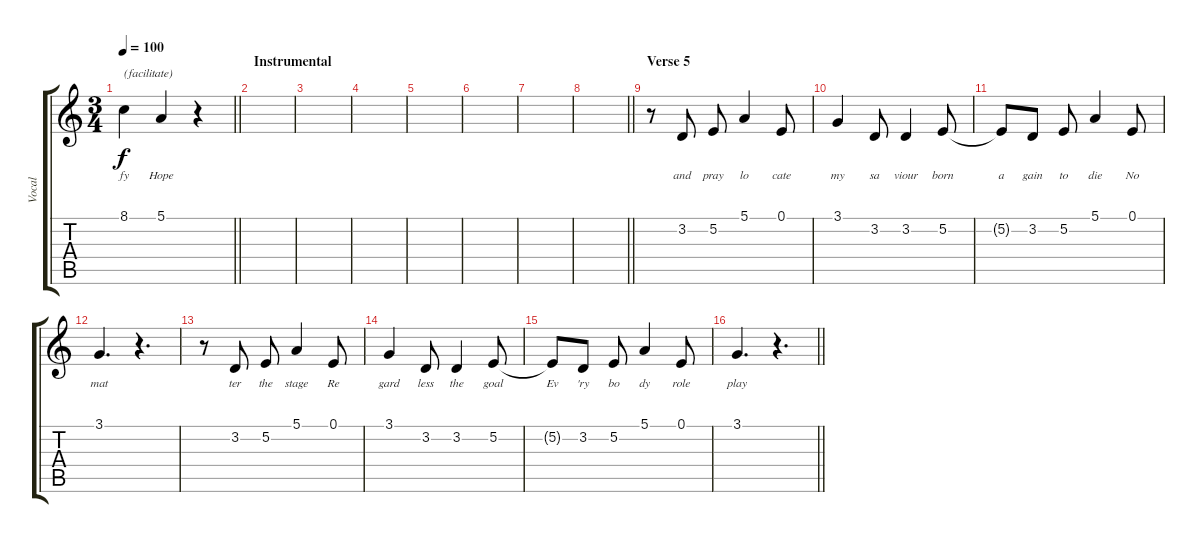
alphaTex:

\track ("Vocal" "Vocal") {instrument acousticgrandpiano}
\staff {score tabs}
\tuning (E4 B3 G3 D3 A2 E2) {hide}
\ts (3 4)
\tempo 100
\clef g2
\barLineRight lightlight
\ks c
8.1{t}.4{txt "(facilitate)" lyrics (0 "fy") lyrics (1 "") lyrics (2 "") lyrics (3 "") lyrics (4 "") dy f} 5.1.4{lyrics (0 "Hope") lyrics (1 "") lyrics (2 "") lyrics (3 "") lyrics (4 "")} r.4 |
\section ("" "Instrumental")
|
|
|
|
|
|
\barLineRight lightlight
|
\section ("" "Verse 5")
r.8 3.2.8{lyrics (0 "and") lyrics (1 "") lyrics (2 "") lyrics (3 "") lyrics (4 "")} 5.2.8{lyrics (0 "pray") lyrics (1 "") lyrics (2 "") lyrics (3 "") lyrics (4 "")} 5.1.4{lyrics (0 "lo") lyrics (1 "") lyrics (2 "") lyrics (3 "") lyrics (4 "")} 0.1.8{lyrics (0 "cate") lyrics (1 "") lyrics (2 "") lyrics (3 "") lyrics (4 "")} |
3.1.4{lyrics (0 "my") lyrics (1 "") lyrics (2 "") lyrics (3 "") lyrics (4 "")} 3.2.8{lyrics (0 "sa") lyrics (1 "") lyrics (2 "") lyrics (3 "") lyrics (4 "")} 3.2.4{lyrics (0 "viour") lyrics (1 "") lyrics (2 "") lyrics (3 "") lyrics (4 "")} 5.2.8{lyrics (0 "born") lyrics (1 "") lyrics (2 "") lyrics (3 "") lyrics (4 "")} |
5.2{t}.8{lyrics (0 "a") lyrics (1 "") lyrics (2 "") lyrics (3 "") lyrics (4 "")} 3.2.8{lyrics (0 "gain") lyrics (1 "") lyrics (2 "") lyrics (3 "") lyrics (4 "")} 5.2.8{lyrics (0 "to") lyrics (1 "") lyrics (2 "") lyrics (3 "") lyrics (4 "")} 5.1.4{lyrics (0 "die") lyrics (1 "") lyrics (2 "") lyrics (3 "") lyrics (4 "")} 0.1.8{lyrics (0 "No") lyrics (1 "") lyrics (2 "") lyrics (3 "") lyrics (4 "")} |
3.1.4{d lyrics (0 "mat") lyrics (1 "") lyrics (2 "") lyrics (3 "") lyrics (4 "")} r.4{d} |
r.8 3.2.8{lyrics (0 "ter") lyrics (1 "") lyrics (2 "") lyrics (3 "") lyrics (4 "")} 5.2.8{lyrics (0 "the") lyrics (1 "") lyrics (2 "") lyrics (3 "") lyrics (4 "")} 5.1.4{lyrics (0 "stage") lyrics (1 "") lyrics (2 "") lyrics (3 "") lyrics (4 "")} 0.1.8{lyrics (0 "Re") lyrics (1 "") lyrics (2 "") lyrics (3 "") lyrics (4 "")} |
3.1.4{lyrics (0 "gard") lyrics (1 "") lyrics (2 "") lyrics (3 "") lyrics (4 "")} 3.2.8{lyrics (0 "less") lyrics (1 "") lyrics (2 "") lyrics (3 "") lyrics (4 "")} 3.2.4{lyrics (0 "the") lyrics (1 "") lyrics (2 "") lyrics (3 "") lyrics (4 "")} 5.2.8{lyrics (0 "goal") lyrics (1 "") lyrics (2 "") lyrics (3 "") lyrics (4 "")} |
5.2{t}.8{lyrics (0 "Ev") lyrics (1 "") lyrics (2 "") lyrics (3 "") lyrics (4 "")} 3.2.8{lyrics (0 "'ry") lyrics (1 "") lyrics (2 "") lyrics (3 "") lyrics (4 "")} 5.2.8{lyrics (0 "bo") lyrics (1 "") lyrics (2 "") lyrics (3 "") lyrics (4 "")} 5.1.4{lyrics (0 "dy") lyrics (1 "") lyrics (2 "") lyrics (3 "") lyrics (4 "")} 0.1.8{lyrics (0 "role") lyrics (1 "") lyrics (2 "") lyrics (3 "") lyrics (4 "")} |
\barLineRight lightlight
3.1.4{d lyrics (0 "play") lyrics (1 "") lyrics (2 "") lyrics (3 "") lyrics (4 "")} r.4{d}
